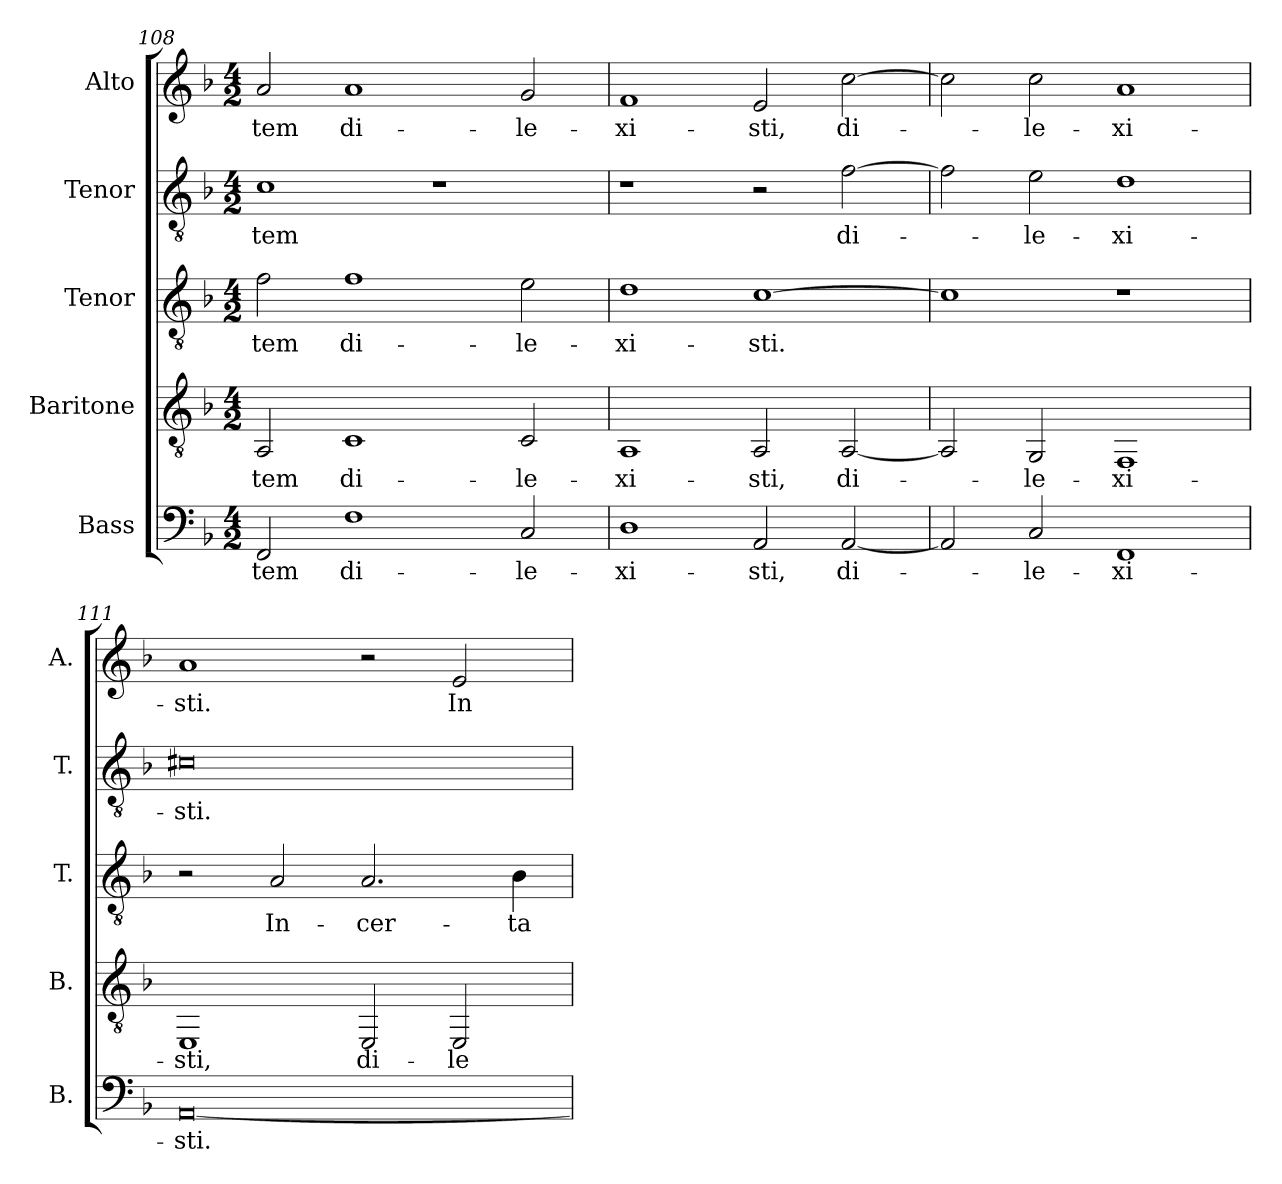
**kern	**text	**kern	**text	**kern	**text	**kern	**text	**kern	**text
*part5	*part5	*part4	*part4	*part3	*part3	*part2	*part2	*part1	*part1
*staff5	*staff5	*staff4	*staff4	*staff3	*staff3	*staff2	*staff2	*staff1	*staff1
*I"Bass	*	*I"Baritone	*	*I"Tenor	*	*I"Tenor	*	*I"Alto	*
*I'B.	*	*I'B.	*	*I'T.	*	*I'T.	*	*I'A.	*
*clefF4	*	*clefGv2	*	*clefGv2	*	*clefGv2	*	*clefG2	*
*	*	*	*	*ITrd7c12	*	*ITrd7c12	*	*	*
*k[b-]	*	*k[b-]	*	*k[b-]	*	*k[b-]	*	*k[b-]	*
*F:	*	*F:	*	*F:	*	*F:	*	*F:	*
*M4/2	*	*M4/2	*	*M4/2	*	*M4/2	*	*M4/2	*
=108	=108	=108	=108	=108	=108	=108	=108	=108	=108
!	!LO:LY:b:color=#000000	!	!	!	!	!	!	!	!
!	!	!	!LO:LY:b:color=#000000	!	!	!	!	!	!
!	!	!	!	!	!LO:LY:b:color=#000000	!	!	!	!
!	!	!	!	!	!	!	!LO:LY:b:color=#000000	!	!
!	!	!	!	!	!	!	!	!	!LO:LY:b:color=#000000
2FFi/	-tem	2AAi/	-tem	2Fi\	-tem	1Ci	-tem	2ai/	-tem
!	!LO:LY:b:color=#000000	!	!	!	!	!	!	!	!
!	!	!	!LO:LY:b:color=#000000	!	!	!	!	!	!
!	!	!	!	!	!LO:LY:b:color=#000000	!	!	!	!
!	!	!	!	!	!	!	!	!	!LO:LY:b:color=#000000
1Fi	di-	1Ci	di-	1Fi	di-	.	.	1ai	di-
.	.	.	.	.	.	1r	.	.	.
!	!LO:LY:b:color=#000000	!	!	!	!	!	!	!	!
!	!	!	!LO:LY:b:color=#000000	!	!	!	!	!	!
!	!	!	!	!	!LO:LY:b:color=#000000	!	!	!	!
!	!	!	!	!	!	!	!	!	!LO:LY:b:color=#000000
2Ci/	-le-	2Ci/	-le-	2Ei\	-le-	.	.	2gi/	-le-
=109	=109	=109	=109	=109	=109	=109	=109	=109	=109
!	!LO:LY:b:color=#000000	!	!	!	!	!	!	!	!
!	!	!	!LO:LY:b:color=#000000	!	!	!	!	!	!
!	!	!	!	!	!LO:LY:b:color=#000000	!	!	!	!
!	!	!	!	!	!	!	!	!	!LO:LY:b:color=#000000
1Di	-xi-	1AAi	-xi-	1Di	-xi-	1r	.	1fi	-xi-
!	!LO:LY:b:color=#000000	!	!	!	!	!	!	!	!
!	!	!	!LO:LY:b:color=#000000	!	!	!	!	!	!
!	!	!	!	!	!LO:LY:b:color=#000000	!	!	!	!
!	!	!	!	!	!	!	!	!	!LO:LY:b:color=#000000
2AAi/	-sti,	2AAi/	-sti,	[1Ci	-sti.	2r	.	2ei/	-sti,
!	!LO:LY:b:color=#000000	!	!	!	!	!	!	!	!
!	!	!	!LO:LY:b:color=#000000	!	!	!	!	!	!
!	!	!	!	!	!	!	!LO:LY:b:color=#000000	!	!
!	!	!	!	!	!	!	!	!	!LO:LY:b:color=#000000
[2AAi/	di-	[2AAi/	di-	.	.	[2Fi\	di-	[2cci\	di-
=110	=110	=110	=110	=110	=110	=110	=110	=110	=110
2AAi/]	.	2AAi/]	.	1Ci]	.	2Fi\]	.	2cci\]	.
!	!LO:LY:b:color=#000000	!	!	!	!	!	!	!	!
!	!	!	!LO:LY:b:color=#000000	!	!	!	!	!	!
!	!	!	!	!	!	!	!LO:LY:b:color=#000000	!	!
!	!	!	!	!	!	!	!	!	!LO:LY:b:color=#000000
2Ci/	-le-	2GGi/	-le-	.	.	2Ei\	-le-	2cci\	-le-
!	!LO:LY:b:color=#000000	!	!	!	!	!	!	!	!
!	!	!	!LO:LY:b:color=#000000	!	!	!	!	!	!
!	!	!	!	!	!	!	!LO:LY:b:color=#000000	!	!
!	!	!	!	!	!	!	!	!	!LO:LY:b:color=#000000
1FFi	-xi-	1FFi	-xi-	1r	.	1Di	-xi-	1ai	-xi-
=111	=111	=111	=111	=111	=111	=111	=111	=111	=111
!	!LO:LY:b:color=#000000	!	!	!	!	!	!	!	!
!	!	!	!LO:LY:b:color=#000000	!	!	!	!	!	!
!	!	!	!	!	!	!	!LO:LY:b:color=#000000	!	!
!	!	!	!	!	!	!	!	!	!LO:LY:b:color=#000000
[0AAi	-sti.	1EEi	-sti,	2r	.	0C#Xi	-sti.	1ai	-sti.
!	!	!	!	!	!LO:LY:b:color=#000000	!	!	!	!
.	.	.	.	2AAi/	In-	.	.	.	.
!	!	!	!LO:LY:b:color=#000000	!	!	!	!	!	!
!	!	!	!	!	!LO:LY:b:color=#000000	!	!	!	!
.	.	2EEi/	di-	2.AAi/	-cer-	.	.	2r	.
!	!	!	!LO:LY:b:color=#000000	!	!	!	!	!	!
!	!	!	!	!	!	!	!	!	!LO:LY:b:color=#000000
.	.	2EEi/	-le-	.	.	.	.	2ei/	In-
!	!	!	!	!	!LO:LY:b:color=#000000	!	!	!	!
.	.	.	.	4BB-i\	-ta	.	.	.	.
=	=	=	=	=	=	=	=	=	=
*-	*-	*-	*-	*-	*-	*-	*-	*-	*-
